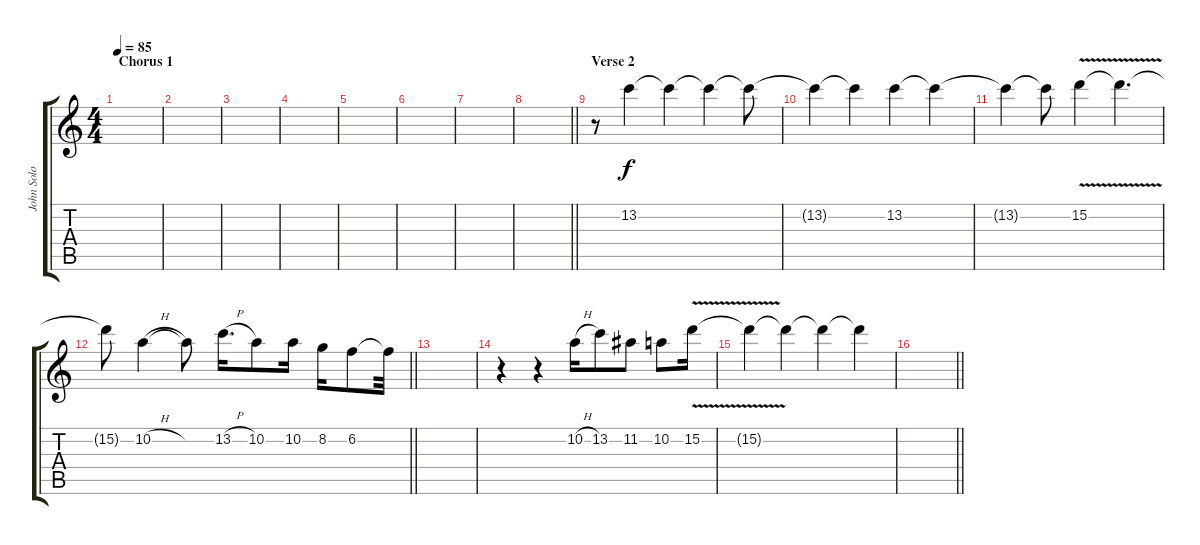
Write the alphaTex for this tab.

\track ("John Solo" "John Solo") {instrument overdrivenguitar}
\staff {score tabs}
\tuning (E4 B3 G3 D3 A2 E2) {hide}
\ts (4 4)
\section ("" "Chorus 1")
\tempo 85
\clef g2
\ks c
|
|
|
|
|
|
|
\barLineRight lightlight
|
\section ("" "Verse 2")
r.8 13.2.4 13.2{t}.4 13.2{t}.4 13.2{t}.8 |
13.2{t}.4 13.2{t}.4 13.2.4 13.2{t}.4 |
13.2{t}.4 13.2{t}.8 15.2{v}.4 15.2{t}.4{d} |
\barLineRight lightlight
15.2{t}.8 10.2{h}.4 10.2{t}.8 13.2{h}.16{d} 10.2.8 10.2.16 8.2.16 6.2.8 6.2{t}.32 |
|
r.4 r.4 10.2{h}.16 13.2.8 11.2.8 10.2.8 15.2{v}.16 |
15.2{t}.4 15.2{t}.4 15.2{t}.4 15.2{t}.4 |
\barLineRight lightlight
